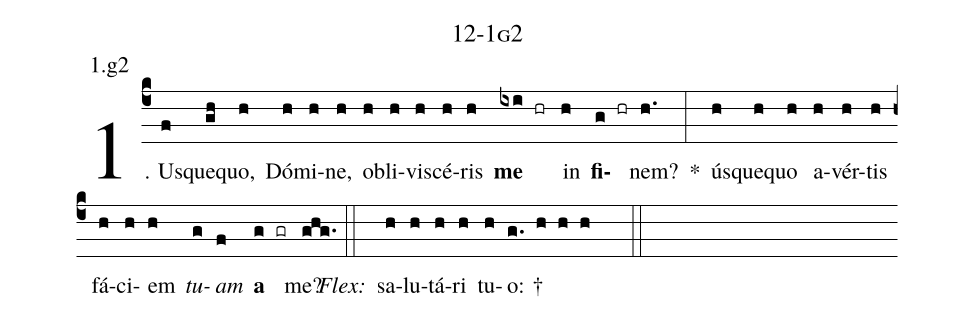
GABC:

name: 12-1g2;
annotation: 1.g2;
%%
(c4)1. Us(f)que(gh)quo,(h) Dó(h)mi(h)ne,(h) ob(h)li(h)vi(h)scé(h)ris(h) <b>me</b>(ixi hr) in(h) <b>fi</b>(g hr)nem?(h.) *(:) ús(h)que(h)quo(h) a(h)vér(h)tis(h) fá(h)ci(h)em(h) <i>tu</i>(g)<i>am</i>(f) <b>a</b>(g gr) me?(ghg.) (::)
<i>Flex:</i>()  sa(h)lu(h)tá(h)ri(h) tu(h)o: †(g. h h h  ::)
